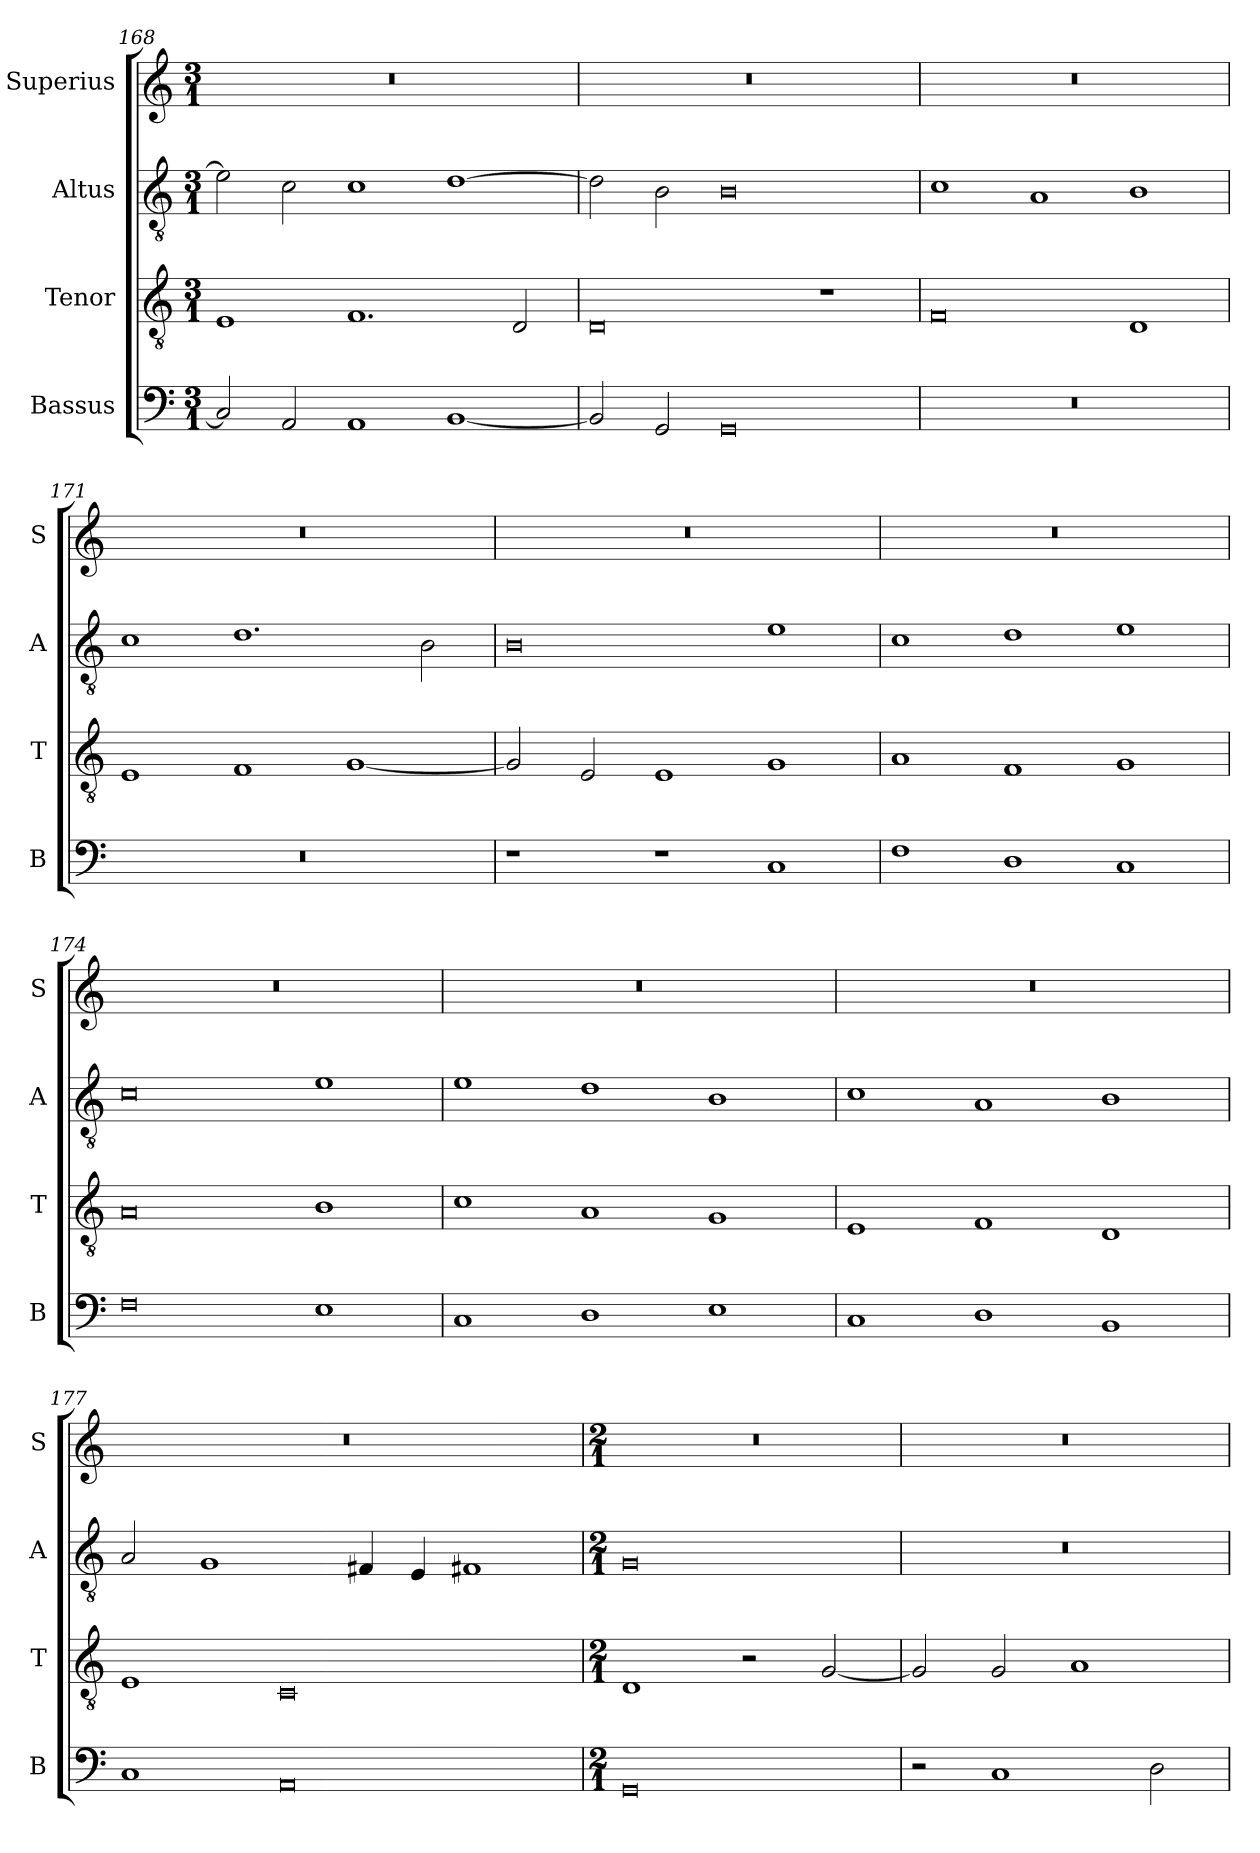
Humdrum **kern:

**kern	**kern	**kern	**kern
*part4	*part3	*part2	*part1
*staff4	*staff3	*staff2	*staff1
*I"Bassus	*I"Tenor	*I"Altus	*I"Superius
*I'B	*I'T	*I'A	*I'S
*clefF4	*clefGv2	*clefGv2	*clefG2
*k[]	*k[]	*k[]	*k[]
*C:	*C:	*C:	*C:
*M3/1	*M3/1	*M3/1	*M3/1
=168	=168	=168	=168
2C]	1E	2e]	0.r
2AA	.	2c	.
1AA	1.F	1c	.
[1BB	.	[1d	.
.	2D	.	.
=169	=169	=169	=169
2BB]	0D	2d]	0.r
2GG	.	2B	.
0GG	.	0B	.
.	1r	.	.
=170	=170	=170	=170
0.r	0F	1c	1%3r
.	.	1A	.
.	1D	1B	.
=171	=171	=171	=171
0.r	1E	1c	1%3r
.	1F	1.d	.
.	[1G	.	.
.	.	2B	.
=172	=172	=172	=172
1r	2G]	0B	0.r
.	2E	.	.
1r	1E	.	.
1C	1G	1e	.
=173	=173	=173	=173
1F	1A	1c	0.r
1D	1F	1d	.
1C	1G	1e	.
=174	=174	=174	=174
0F	0A	0c	0.r
1E	1B	1e	.
=175	=175	=175	=175
1C	1c	1e	0.r
1D	1A	1d	.
1E	1G	1B	.
=176	=176	=176	=176
1C	1E	1c	0.r
1D	1F	1A	.
1BB	1D	1B	.
=177	=177	=177	=177
1C	1E	2A	0.r
.	.	1G	.
0AA	0C	.	.
.	.	4F#X	.
.	.	4E	.
.	.	1F#X	.
=178	=178	=178	=178
*M2/1	*M2/1	*M2/1	*M2/1
0GG	1D	0G	0r
.	2r	.	.
.	[2G	.	.
=179	=179	=179	=179
2r	2G]	0r	0r
1C	2G	.	.
.	1A	.	.
2D	.	.	.
=	=	=	=
*-	*-	*-	*-
